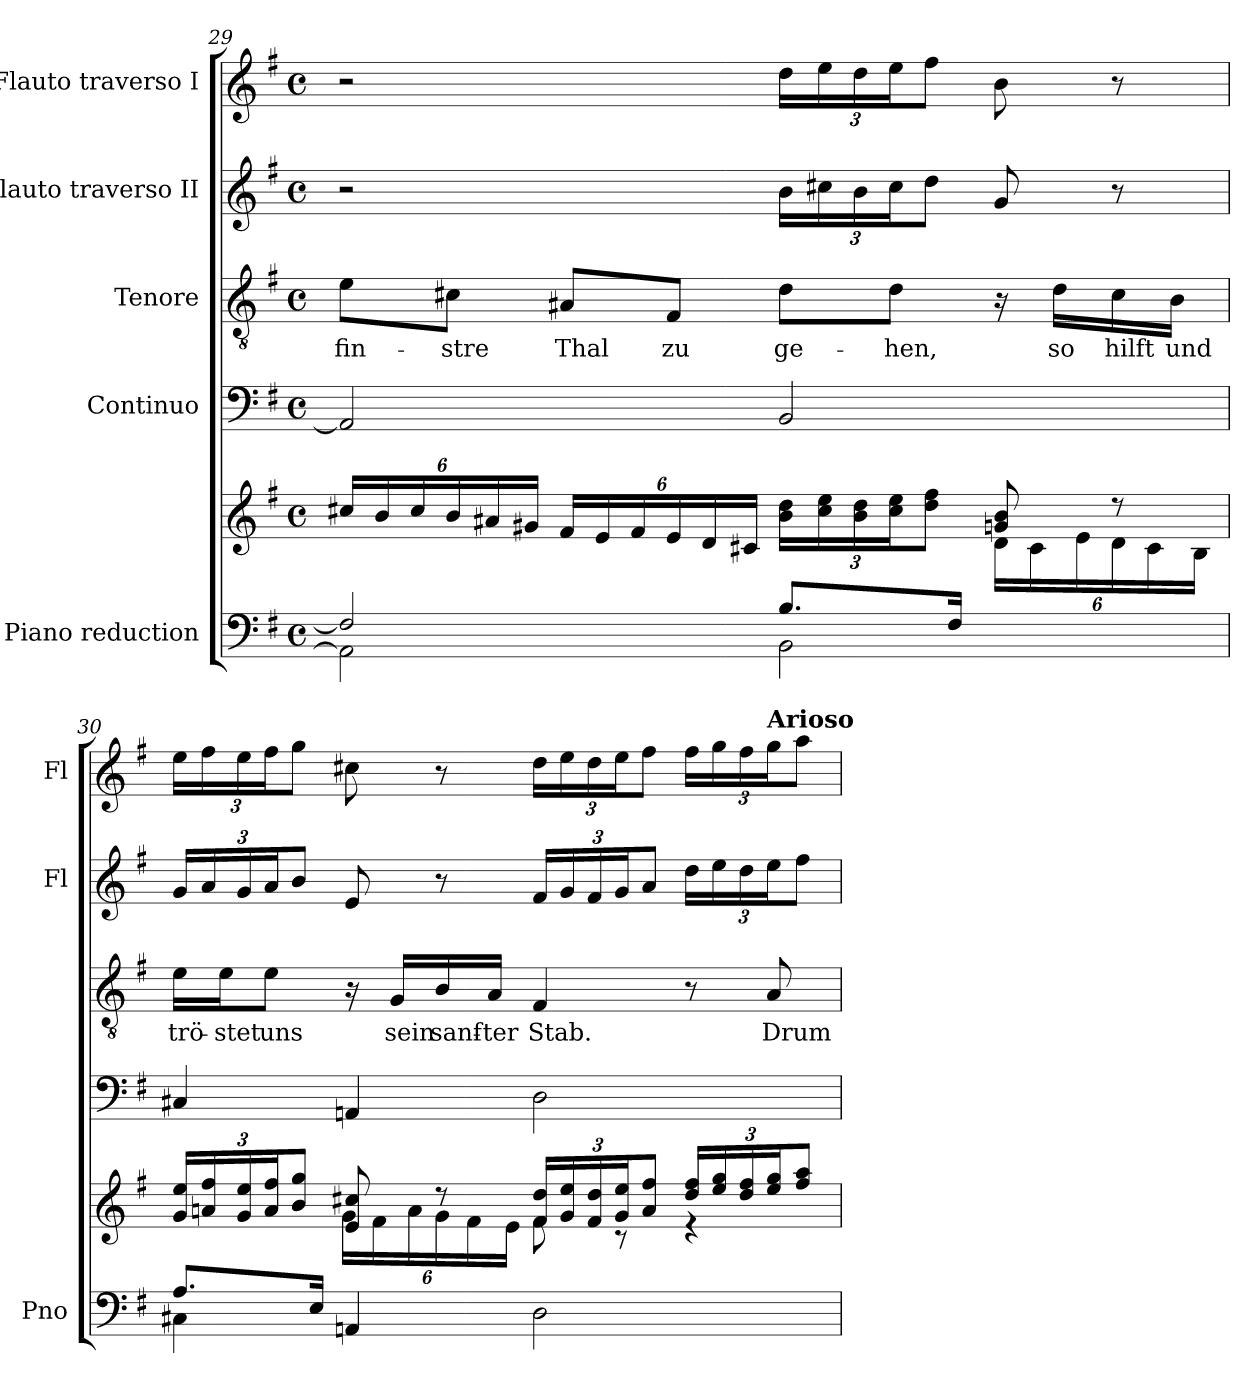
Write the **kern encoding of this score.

**kern	**kern	**kern	**kern	**text	**kern	**kern
*part5	*part5	*part4	*part3	*part3	*part2	*part1
*staff6	*staff5	*staff4	*staff3	*staff3	*staff2	*staff1
*I"Piano reduction	*	*I"Continuo	*I"Tenore	*	*I"Flauto traverso II	*I"Flauto traverso I
*I'Pno	*	*	*	*	*I'Fl	*I'Fl
!!LO:LB:g=z
*clefF4	*clefG2	*clefF4	*clefGv2	*	*clefG2	*clefG2
*k[f#]	*k[f#]	*k[f#]	*k[f#]	*	*k[f#]	*k[f#]
*M4/4	*M4/4	*M4/4	*M4/4	*	*M4/4	*M4/4
*met(c)	*met(c)	*met(c)	*met(c)	*	*met(c)	*met(c)
=29	=29	=29	=29	=29	=29	=29
*^	*	*	*	*	*	*
*	*	*Xbrackettup	*	*	*	*	*
*	*	*^	*	*	*	*	*
!	!	!	!	!	!	!LO:LY:b	!	!
2F#/]	2AA#\]	24cc#X/LL	2.ryy	2AA#/]	8e\L	fin-	2r	2r
.	.	24b/	.	.	.	.	.	.
.	.	24cc#/	.	.	.	.	.	.
!	!	!	!	!	!	!LO:LY:b	!	!
.	.	24b/	.	.	8c#X\J	-stre	.	.
.	.	24a#X/	.	.	.	.	.	.
.	.	24g#X/JJ	.	.	.	.	.	.
!	!	!	!	!	!	!LO:LY:b	!	!
.	.	24f#/LL	.	.	8A#X/L	Thal	.	.
.	.	24e/	.	.	.	.	.	.
.	.	24f#/	.	.	.	.	.	.
!	!	!	!	!	!	!LO:LY:b	!	!
.	.	24e/	.	.	8F#/J	zu	.	.
.	.	24d/	.	.	.	.	.	.
.	.	24c#X/JJ	.	.	.	.	.	.
!	!	!	!	!	!	!LO:LY:b	!	!
*	*	*	*	*	*	*	*Xbrackettup	*Xbrackettup
8.B/L	2BB\	24b\ 24dd\LL	.	2BB/	8d\L	ge-	24b\LL	24dd\LL
.	.	24cc#\ 24ee\	.	.	.	.	24cc#X\	24ee\
.	.	24b\ 24dd\	.	.	.	.	24b\	24dd\
!	!	!	!	!	!	!LO:LY:b	!	!
.	.	24cc#\ 24ee\J	.	.	8d\J	-hen,	24cc#\J	24ee\J
.	.	12dd\ 12ff#\J	.	.	.	.	12dd\J	12ff#\J
16F#/Jk	.	.	.	.	.	.	.	.
4ryy	.	8gn/ 8b/	24d\LL	.	16r	.	8g/	8b\
.	.	.	24c#\	.	.	.	.	.
!	!	!	!	!	!	!LO:LY:b	!	!
.	.	.	.	.	16d\LL	so	.	.
.	.	.	24e\	.	.	.	.	.
!	!	!	!	!	!	!LO:LY:b	!	!
.	.	8r	24d\	.	16c#\	hilft	8r	8r
.	.	.	24c#\	.	.	.	.	.
!	!	!	!	!	!	!LO:LY:b	!	!
.	.	.	.	.	16B\JJ	und	.	.
.	.	.	24B\JJ	.	.	.	.	.
=30	=30	=30	=30	=30	=30	=30	=30	=30
!	!	!	!	!	!	!LO:LY:b	!	!
8.A/L	4C#X\	24g/ 24ee/LL	4ryy	4C#X/	16e\LL	trö-	24g/LL	24ee\LL
.	.	24an/ 24ff#/	.	.	.	.	24a/	24ff#\
!	!	!	!	!	!	!LO:LY:b	!	!
.	.	.	.	.	16e\J	-stet	.	.
.	.	24g/ 24ee/	.	.	.	.	24g/	24ee\
!	!	!	!	!	!	!LO:LY:b	!	!
.	.	24a/ 24ff#/J	.	.	8e\J	uns	24a/J	24ff#\J
.	.	12b/ 12gg/J	.	.	.	.	12b/J	12gg\J
16E/Jk	.	.	.	.	.	.	.	.
2.ryy	4AAn/	8e/ 8cc#X/	24g\LL	4AAn/	16r	.	8e/	8cc#X\
.	.	.	24f#\	.	.	.	.	.
!	!	!	!	!	!	!LO:LY:b	!	!
.	.	.	.	.	16G/LL	sein	.	.
.	.	.	24a\	.	.	.	.	.
!	!	!	!	!	!	!LO:LY:b	!	!
.	.	8r	24g\	.	16B/	sanf-	8r	8r
.	.	.	24f#\	.	.	.	.	.
!	!	!	!	!	!	!LO:LY:b	!	!
.	.	.	.	.	16A/JJ	-ter	.	.
.	.	.	24e\JJ	.	.	.	.	.
!	!	!	!	!	!	!LO:LY:b	!	!
.	2D\	24f#/ 24dd/LL	8f#\	2D\	4F#/	Stab.	24f#/LL	24dd\LL
.	.	24g/ 24ee/	.	.	.	.	24g/	24ee\
.	.	24f#/ 24dd/	.	.	.	.	24f#/	24dd\
.	.	24g/ 24ee/J	8r	.	.	.	24g/J	24ee\J
.	.	12a/ 12ff#/J	.	.	.	.	12a/J	12ff#\J
.	.	24dd/ 24ff#/LL	4r	.	8r	.	24dd\LL	24ff#\LL
.	.	24ee/ 24gg/	.	.	.	.	24ee\	24gg\
.	.	24dd/ 24ff#/	.	.	.	.	24dd\	24ff#\
!	!	!	!	!	!	!	!	!LO:TX:a:B:t=Arioso
!	!	!	!	!	!	!LO:LY:b	!	!
.	.	24ee/ 24gg/J	.	.	8A/	Drum	24ee\J	24gg\J
.	.	12ff#/ 12aa/J	.	.	.	.	12ff#\J	12aa\J
*v	*v	*	*	*	*	*	*	*
*	*v	*v	*	*	*	*	*
=	=	=	=	=	=	=
*-	*-	*-	*-	*-	*-	*-
